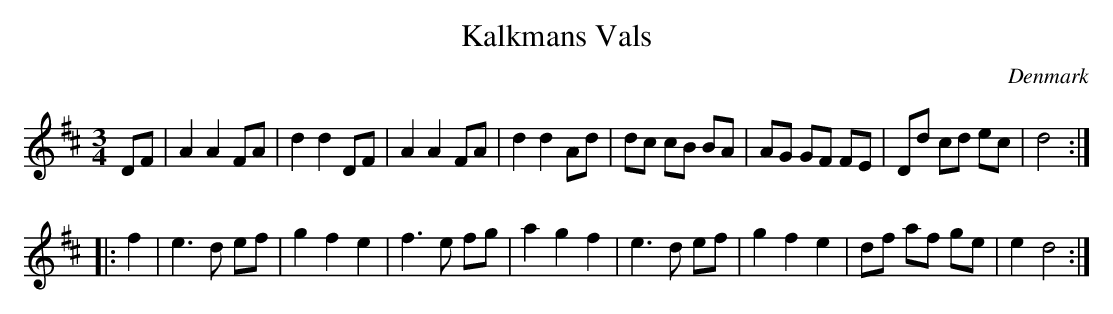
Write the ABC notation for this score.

X:1
T:Kalkmans Vals
M:3/4
O:Denmark
K:D major
DF | A2A2 FA | d2d2 DF | A2A2 FA | d2d2 Ad |\
dc cB BA | AG GF FE | Dd cd ec | d4 :|
|:f2 | e3d ef | g2f2 e2 | f3e fg | a2g2 f2 | \
e3d ef | g2f2 e2 | df af ge | e2 d4 :|
